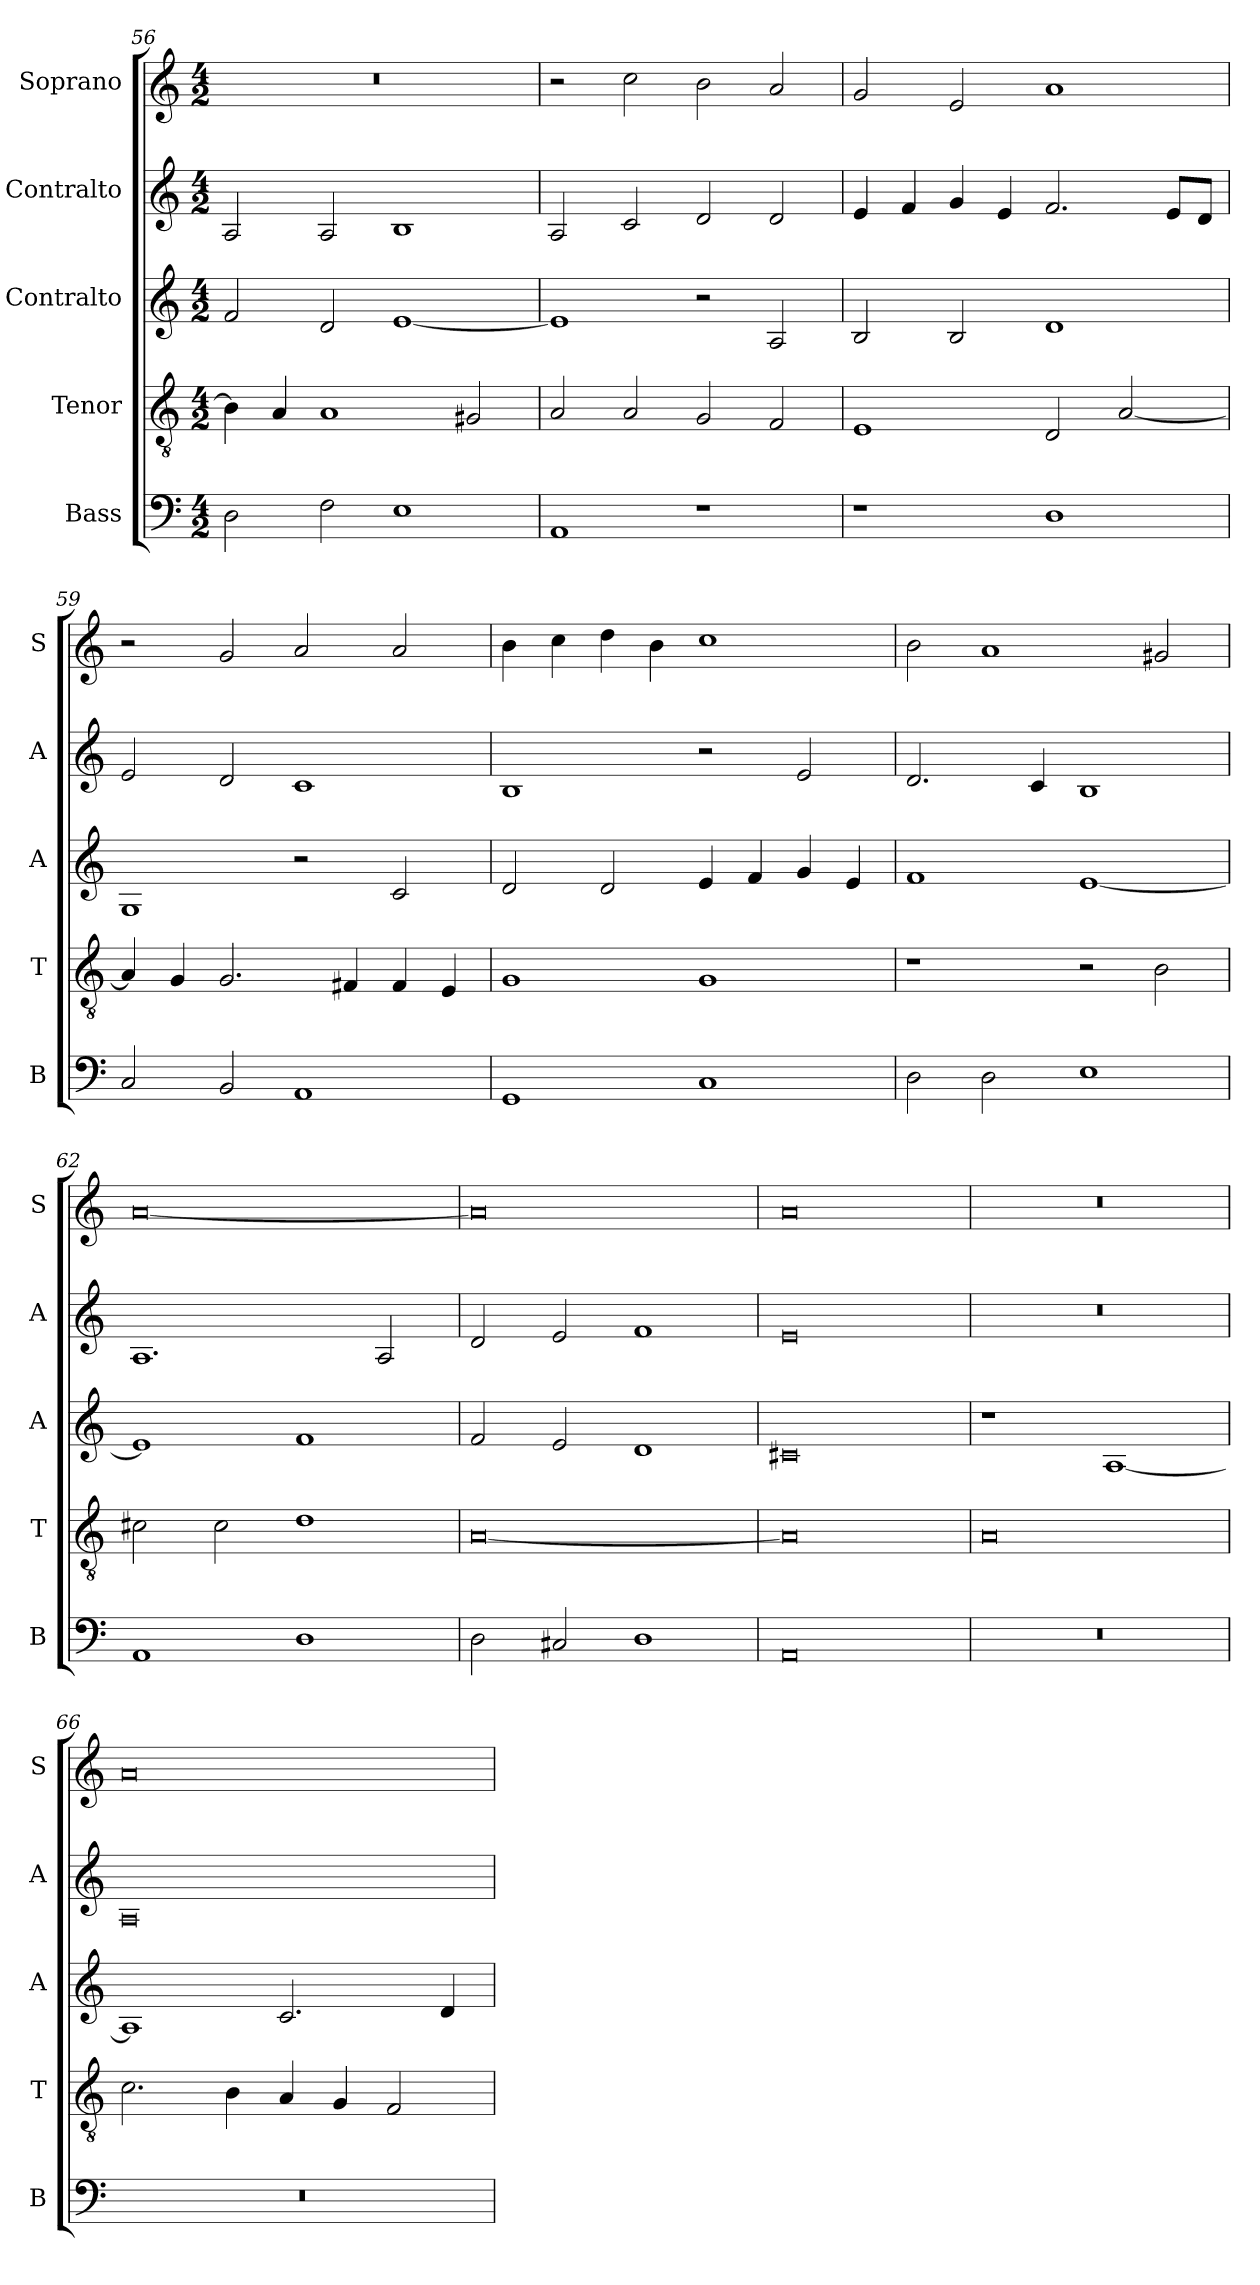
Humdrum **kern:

**kern	**kern	**kern	**kern	**kern
*part5	*part4	*part3	*part2	*part1
*staff5	*staff4	*staff3	*staff2	*staff1
*I"Bass	*I"Tenor	*I"Contralto	*I"Contralto	*I"Soprano
*I'B	*I'T	*I'A	*I'A	*I'S
*clefF4	*clefGv2	*clefG2	*clefG2	*clefG2
*k[]	*k[]	*k[]	*k[]	*k[]
*E:phr	*E:phr	*E:phr	*E:phr	*E:phr
*M4/2	*M4/2	*M4/2	*M4/2	*M4/2
=56	=56	=56	=56	=56
2D	4B]	2f	2A	0r
.	4A	.	.	.
2F	1A	2d	2A	.
1E	.	[1e	1B	.
.	2G#X	.	.	.
=57	=57	=57	=57	=57
1AA	2A	1e]	2A	2r
.	2A	.	2c	2cc
1r	2G	2r	2d	2b
.	2F	2A	2d	2a
=58	=58	=58	=58	=58
1r	1E	2B	4e	2g
.	.	.	4f	.
.	.	2B	4g	2e
.	.	.	4e	.
1D	2D	1d	2.f	1a
.	[2A	.	.	.
.	.	.	8e/L	.
.	.	.	8d/J	.
=59	=59	=59	=59	=59
2C	4A]	1G	2e	2r
.	4G	.	.	.
2BB	2.G	.	2d	2g
1AA	.	2r	1c	2a
.	4F#X	.	.	.
.	4F#	2c	.	2a
.	4E	.	.	.
=60	=60	=60	=60	=60
1GG	1G	2d	1B	4b
.	.	.	.	4cc
.	.	2d	.	4dd
.	.	.	.	4b
1C	1G	4e	2r	1cc
.	.	4f	.	.
.	.	4g	2e	.
.	.	4e	.	.
=61	=61	=61	=61	=61
2D	1r	1f	2.d	2b
2D	.	.	.	1a
.	.	.	4c	.
1E	2r	[1e	1B	.
.	2B	.	.	2g#X
=62	=62	=62	=62	=62
1AA	2c#X	1e]	1.A	[0a
.	2c#	.	.	.
1D	1d	1f	.	.
.	.	.	2A	.
=63	=63	=63	=63	=63
2D	[0A	2f	2d	0a]
2C#X	.	2e	2e	.
1D	.	1d	1f	.
=64	=64	=64	=64	=64
0AA	0A]	0c#X	0e	0a
=65	=65	=65	=65	=65
0r	0A	1r	0r	0r
.	.	[1A	.	.
=66	=66	=66	=66	=66
0r	2.c	1A]	0A	0a
.	4B	.	.	.
.	4A	2.c	.	.
.	4G	.	.	.
.	2F	.	.	.
.	.	4d	.	.
=	=	=	=	=
*-	*-	*-	*-	*-
